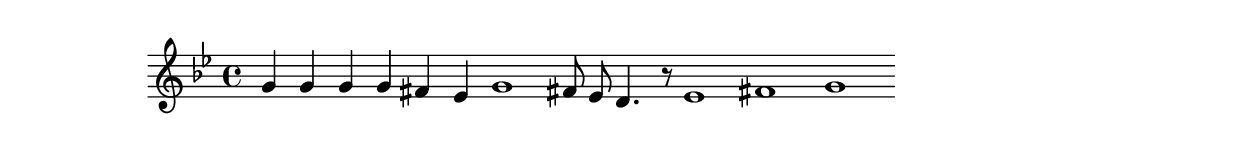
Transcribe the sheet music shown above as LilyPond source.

%% Do not edit this file; it is automatically
%% generated from LSR http://lsr.dsi.unimi.it
%% This file is in the public domain.
\version "2.13.29"

\header {
  lsrtags = "world-music"

%% Translation of GIT committish: 0b55335aeca1de539bf1125b717e0c21bb6fa31b
  texidoces = "
Para las improvisaciones o @emph{taqasim} que son libres durante unos
momentos, se puede omitir la indicación de compás y se puede usar
@code{\cadenzaOn}.  Podría ser necesario ajustar el estilo de
alteraciones accidentales, porque la ausencia de líneas divisorias
hará que la alteración aparezca una sola vez.  He aquí un ejemplo de
cómo podría ser el comienzo de una improvisación @emph{hijaz}:

"
doctitlees = "Improvisación de música árabe"


%% Translation of GIT committish: 0a868be38a775ecb1ef935b079000cebbc64de40
  texidocde = "
Bei Improvisation oder @emph{taqasim}, die zeitlich frei gespielt
werden, kann die Taktart ausgelassen werden und @code{\cadenzaOn}
kann eingesetzt werden.  Es kann nötig sein, den Versetzungszeichenstil
anzupassen, weil sonst die Versetzungszeichen nur einmal ausgegeben
werden, da keine Taktlinien gesetzt sind.  Hier ein Beispiel, wie
der Begin einer @emph{hijaz}-Improvisation aussehen könnte:

"

  doctitlede = "Arabische Improvisation"

  texidoc = "
For improvisations or taqasim which are temporarily free, the time
signature can be omitted and @code{\\cadenzaOn} can be used.  Adjusting
the accidental style might be required, since the absence of bar lines
will cause the accidental to be marked only once.  Here is an example
of what could be the start of a hijaz improvisation:

"
  doctitle = "Arabic improvisation"
} % begin verbatim

\include "arabic.ly"

\relative sol' {
  \key re \kurd
  #(set-accidental-style 'forget)
  \cadenzaOn
  sol4 sol sol sol fad mib sol1 fad8 mib re4. r8 mib1 fad sol
}
